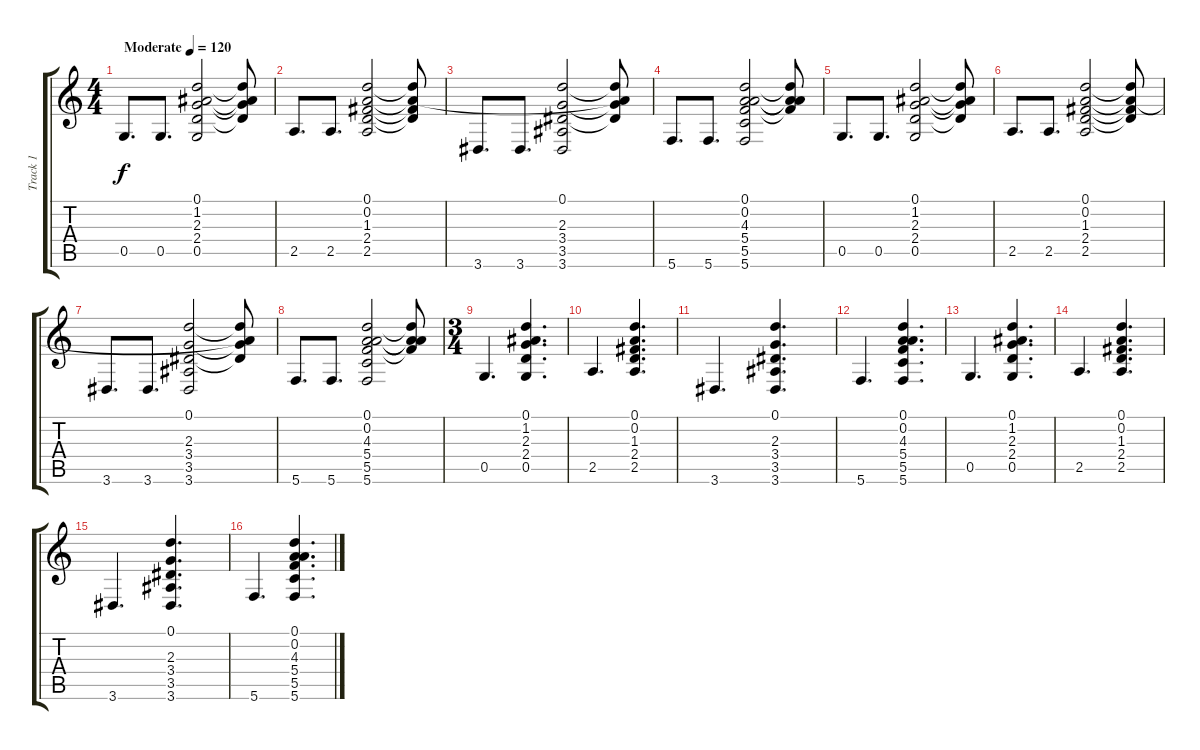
\track ("Track 1" "Track 1") {instrument acousticguitarsteel}
\staff {score tabs}
\tuning (D4 A3 F3 C3 G2 C2) {hide}
\ts (4 4)
\tempo (120 "Moderate")
\clef g2
\ks c
0.5.8{d dy f instrument acousticguitarsteel} 0.5.8{d} (0.1 1.2 2.3 2.4 0.5).2 (0.1{t} 1.2{t} 2.3{t} 2.4{t}).8 |
2.5.8{d} 2.5.8{d} (0.1 0.2 1.3 2.4 2.5).2 (0.1{t} 0.2{t} 1.3{t} 2.4{t}).8 |
3.6.8{d} 3.6.8{d} (0.1 2.3 3.4 3.5 3.6).2 (0.1{t} 0.2{t} 2.3{t} 3.4{t}).8 |
5.6.8{d} 5.6.8{d} (0.1 0.2 4.3 5.4 5.5 5.6).2 (0.1{t} 0.2{t} 4.3{t} 5.4{t}).8 |
0.5.8{d} 0.5.8{d} (0.1 1.2 2.3 2.4 0.5).2 (0.1{t} 1.2{t} 2.3{t} 2.4{t}).8 |
2.5.8{d} 2.5.8{d} (0.1 0.2 1.3 2.4 2.5).2 (0.1{t} 0.2{t} 1.3{t} 2.4{t}).8 |
3.6.8{d} 3.6.8{d} (0.1 2.3 3.4 3.5 3.6).2 (0.1{t} 0.2{t} 2.3{t} 3.4{t}).8 |
5.6.8{d} 5.6.8{d} (0.1 0.2 4.3 5.4 5.5 5.6).2 (0.1{t} 0.2{t} 4.3{t} 5.4{t}).8 |
\ts (3 4)
0.5.4{d} (0.1 1.2 2.3 2.4 0.5).4{d} |
2.5.4{d} (0.1 0.2 1.3 2.4 2.5).4{d} |
3.6.4{d} (0.1 2.3 3.4 3.5 3.6).4{d} |
5.6.4{d} (0.1 0.2 4.3 5.4 5.5 5.6).4{d} |
0.5.4{d} (0.1 1.2 2.3 2.4 0.5).4{d} |
2.5.4{d} (0.1 0.2 1.3 2.4 2.5).4{d} |
3.6.4{d} (0.1 2.3 3.4 3.5 3.6).4{d} |
5.6.4{d} (0.1 0.2 4.3 5.4 5.5 5.6).4{d}
